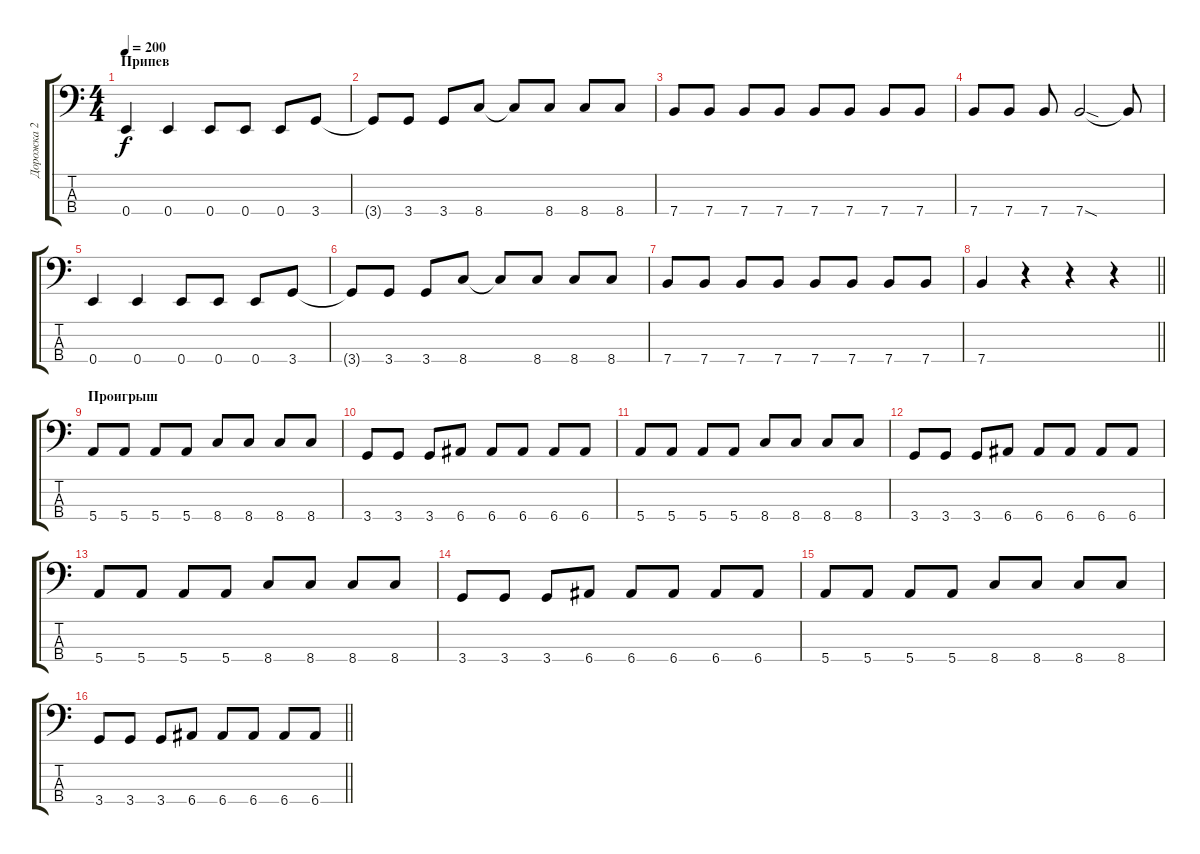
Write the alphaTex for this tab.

\track ("Дорожка 2" "Дорожка 2") {instrument electricbasspick}
\staff {score tabs}
\tuning (G2 D2 A1 E1) {hide}
\ts (4 4)
\section ("" "Припев")
\tempo 200
\clef f4
\ks c
0.4.4{dy f} 0.4.4 0.4.8 0.4.8 0.4.8 3.4.8 |
3.4{t}.8 3.4.8 3.4.8 8.4.8 8.4{t}.8 8.4.8 8.4.8 8.4.8 |
7.4.8 7.4.8 7.4.8 7.4.8 7.4.8 7.4.8 7.4.8 7.4.8 |
7.4.8 7.4.8 7.4.8 7.4{sod}.2 7.4{t}.8 |
0.4.4 0.4.4 0.4.8 0.4.8 0.4.8 3.4.8 |
3.4{t}.8 3.4.8 3.4.8 8.4.8 8.4{t}.8 8.4.8 8.4.8 8.4.8 |
7.4.8 7.4.8 7.4.8 7.4.8 7.4.8 7.4.8 7.4.8 7.4.8 |
\barLineRight lightlight
7.4.4 r.4 r.4 r.4 |
\section ("" "Проигрыш")
5.4.8 5.4.8 5.4.8 5.4.8 8.4.8 8.4.8 8.4.8 8.4.8 |
3.4.8 3.4.8 3.4.8 6.4.8 6.4.8 6.4.8 6.4.8 6.4.8 |
5.4.8 5.4.8 5.4.8 5.4.8 8.4.8 8.4.8 8.4.8 8.4.8 |
3.4.8 3.4.8 3.4.8 6.4.8 6.4.8 6.4.8 6.4.8 6.4.8 |
5.4.8 5.4.8 5.4.8 5.4.8 8.4.8 8.4.8 8.4.8 8.4.8 |
3.4.8 3.4.8 3.4.8 6.4.8 6.4.8 6.4.8 6.4.8 6.4.8 |
5.4.8 5.4.8 5.4.8 5.4.8 8.4.8 8.4.8 8.4.8 8.4.8 |
\barLineRight lightlight
3.4.8 3.4.8 3.4.8 6.4.8 6.4.8 6.4.8 6.4.8 6.4.8
